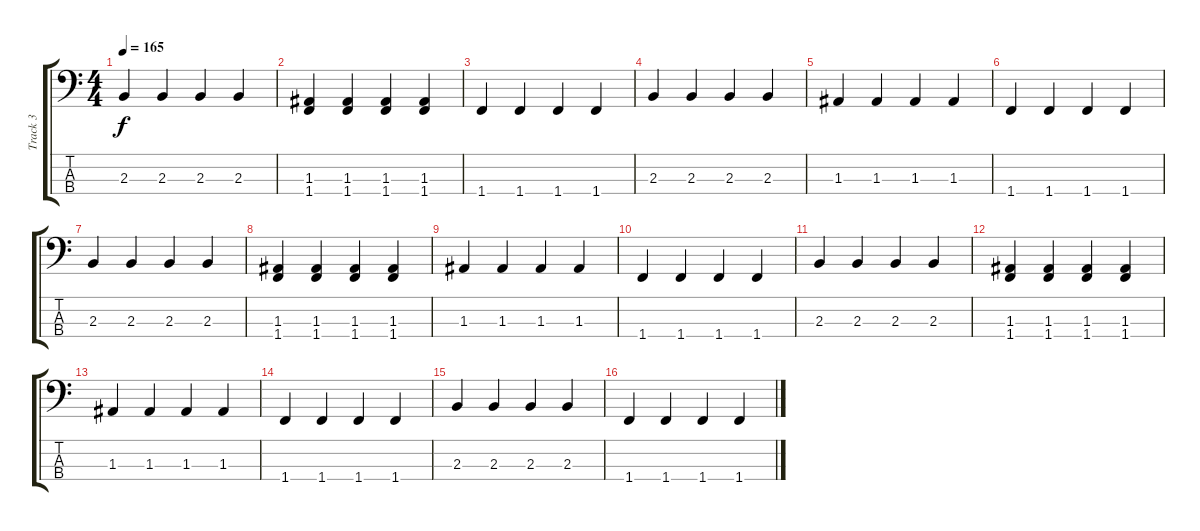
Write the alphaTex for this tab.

\track ("Track 3" "Track 3") {instrument electricbassfinger}
\staff {score tabs}
\tuning (G2 D2 A1 E1) {hide}
\ts (4 4)
\tempo 165
\clef f4
\ks c
2.3.4{dy f} 2.3.4 2.3.4 2.3.4 |
(1.3 1.4).4 (1.3 1.4).4 (1.3 1.4).4 (1.3 1.4).4 |
1.4.4 1.4.4 1.4.4 1.4.4 |
2.3.4 2.3.4 2.3.4 2.3.4 |
1.3.4 1.3.4 1.3.4 1.3.4 |
1.4.4 1.4.4 1.4.4 1.4.4 |
2.3.4 2.3.4 2.3.4 2.3.4 |
(1.3 1.4).4 (1.3 1.4).4 (1.3 1.4).4 (1.3 1.4).4 |
1.3.4 1.3.4 1.3.4 1.3.4 |
1.4.4 1.4.4 1.4.4 1.4.4 |
2.3.4 2.3.4 2.3.4 2.3.4 |
(1.3 1.4).4 (1.3 1.4).4 (1.3 1.4).4 (1.3 1.4).4 |
1.3.4 1.3.4 1.3.4 1.3.4 |
1.4.4 1.4.4 1.4.4 1.4.4 |
2.3.4 2.3.4 2.3.4 2.3.4 |
1.4.4 1.4.4 1.4.4 1.4.4
